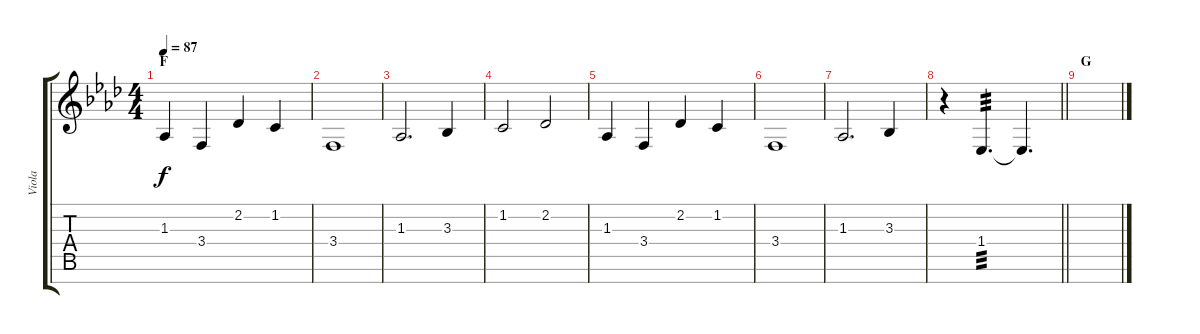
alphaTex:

\track ("Viola" "Viola") {instrument viola}
\staff {score tabs}
\tuning (E4 B3 G3 D3 A2 E2 B1) {hide}
\ts (4 4)
\section ("" "F")
\tempo 87
\clef g2
\ks ab
1.3.4{dy f} 3.4.4 2.2.4 1.2.4 |
3.4.1 |
1.3.2{d} 3.3.4 |
1.2.2 2.2.2 |
1.3.4 3.4.4 2.2.4 1.2.4 |
3.4.1 |
1.3.2{d} 3.3.4 |
\barLineRight lightlight
r.4{volume 6} 1.4.4{d tp 3 volume 11} 1.4{t}.4{d volume 7} |
\section ("" "G")
